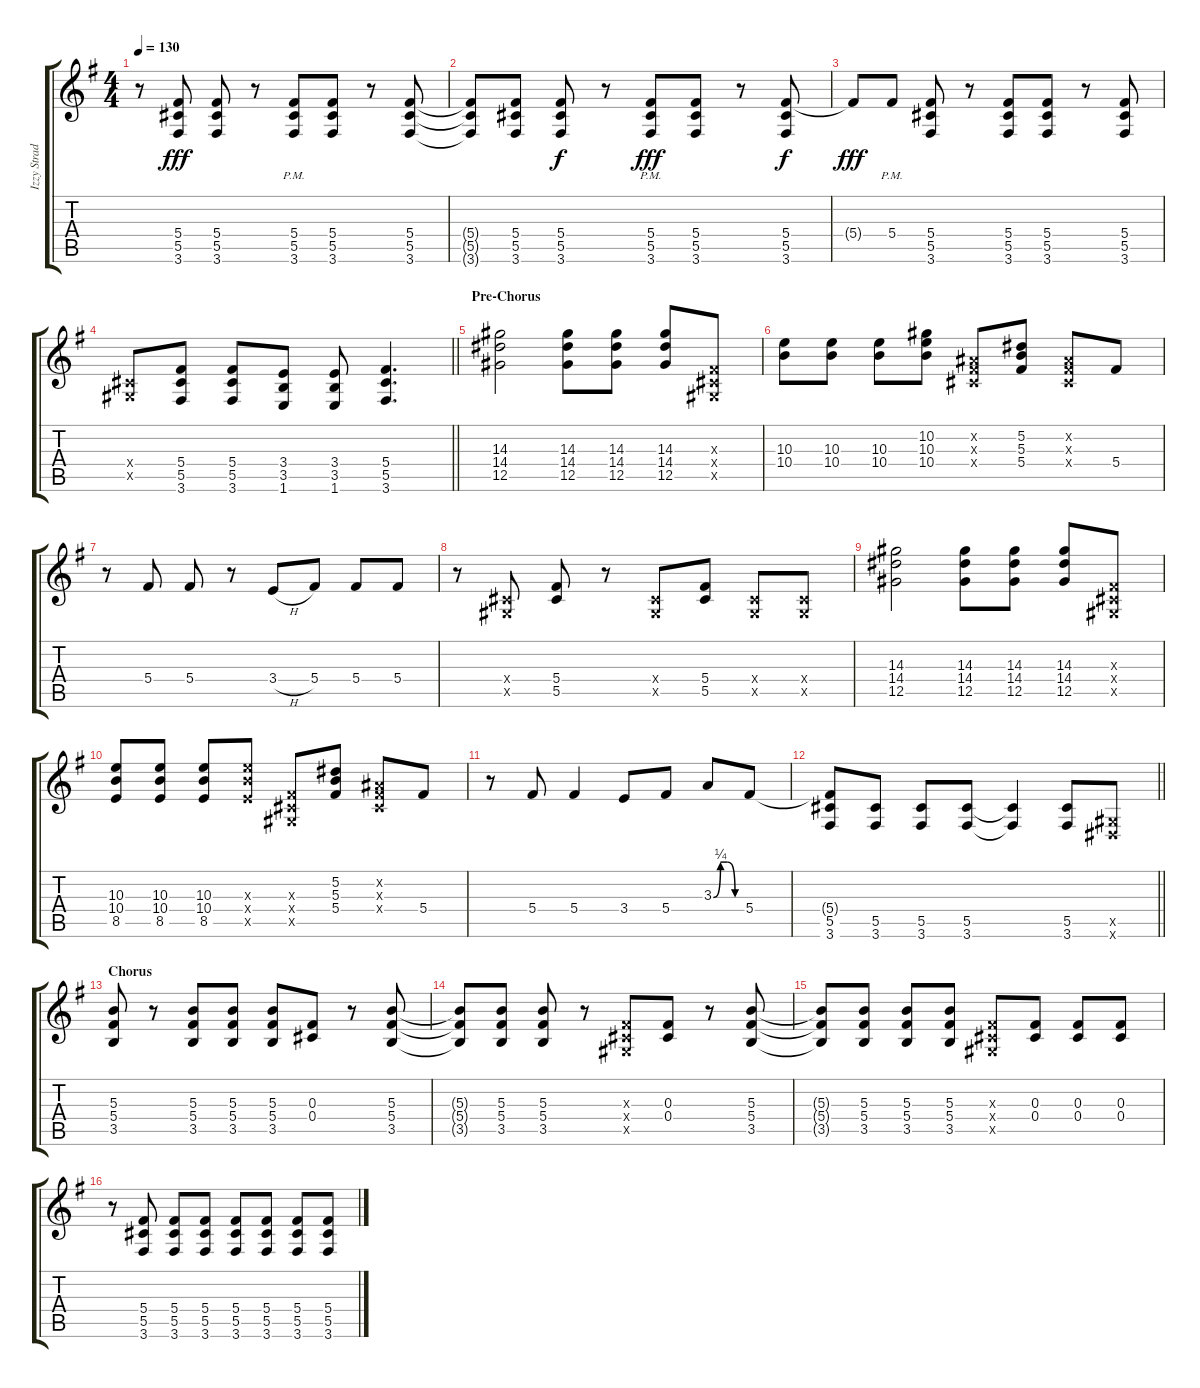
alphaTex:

\track ("Izzy Stradlin - Rhytm Guitar" "Izzy Strad") {instrument overdrivenguitar}
\staff {score tabs}
\tuning (Eb4 Bb3 Gb3 Db3 Ab2 Eb2) {hide}
\ts (4 4)
\tempo 130
\clef g2
\ks g
r.8{dy fff} (5.4 5.5 3.6).8 (5.4 5.5 3.6).8 r.8 (5.4{pm} 5.5{pm} 3.6{pm}).8 (5.4 5.5 3.6).8 r.8 (5.4 5.5 3.6).8 |
(5.4{t} 5.5{t} 3.6{t}).8 (5.4 5.5 3.6).8 (5.4 5.5 3.6).8{dy f} r.8 (5.4{pm} 5.5{pm} 3.6{pm}).8{dy fff} (5.4 5.5 3.6).8 r.8 (5.4 5.5 3.6).8{dy f} |
5.4{t}.8{dy fff} 5.4{pm}.8 (5.4 5.5 3.6).8 r.8 (5.4 5.5 3.6).8 (5.4 5.5 3.6).8 r.8 (5.4 5.5 3.6).8 |
\barLineRight lightlight
(0.4{x} 0.5{x}).8 (5.4 5.5 3.6).8 (5.4 5.5 3.6).8 (3.4 3.5 1.6).8 (3.4 3.5 1.6).8 (5.4 5.5 3.6).4{d} |
\section ("" "Pre-Chorus")
(14.3 14.4 12.5).2 (14.3 14.4 12.5).8 (14.3 14.4 12.5).8 (14.3 14.4 12.5).8 (0.3{x} 0.4{x} 0.5{x}).8 |
(10.3 10.4).8 (10.3 10.4).8 (10.3 10.4).8 (10.2 10.3 10.4).8 (0.2{x} 0.3{x} 0.4{x}).8 (5.2 5.3 5.4).8 (0.2{x} 0.3{x} 0.4{x}).8 5.4.8 |
r.8 5.4.8 5.4.8 r.8 3.4{h}.8 5.4.8 5.4.8 5.4.8 |
r.8 (0.4{x} 0.5{x}).8 (5.4 5.5).8 r.8 (0.4{x} 0.5{x}).8 (5.4 5.5).8 (0.4{x} 0.5{x}).8 (0.4{x} 0.5{x}).8 |
(14.3 14.4 12.5).2 (14.3 14.4 12.5).8 (14.3 14.4 12.5).8 (14.3 14.4 12.5).8 (0.3{x} 0.4{x} 0.5{x}).8 |
(10.3 10.4 8.5).8 (10.3 10.4 8.5).8 (10.3 10.4 8.5).8 (10.3{x} 10.4{x} 8.5{x}).8 (0.3{x} 0.4{x} 0.5{x}).8 (5.2 5.3 5.4).8 (0.2{x} 0.3{x} 0.4{x}).8 5.4.8 |
r.8 5.4.8 5.4.4 3.4.8 5.4.8 3.3{be (custom 0 0 15 1 30 1 46 0 60 0)}.8 5.4.8 |
\barLineRight lightlight
(5.4{t} 5.5 3.6).8 (5.5 3.6).8 (5.5 3.6).8 (5.5 3.6).8 (5.5{t} 3.6{t}).4 (5.5 3.6).8 (0.5{x} 0.6{x}).8 |
\section ("" "Chorus")
(5.3 5.4 3.5).8 r.8 (5.3 5.4 3.5).8 (5.3 5.4 3.5).8 (5.3 5.4 3.5).8 (0.3 0.4).8 r.8 (5.3 5.4 3.5).8 |
(5.3{t} 5.4{t} 3.5{t}).8 (5.3 5.4 3.5).8 (5.3 5.4 3.5).8 r.8 (0.3{x} 0.4{x} 0.5{x}).8 (0.3 0.4).8 r.8 (5.3 5.4 3.5).8 |
(5.3{t} 5.4{t} 3.5{t}).8 (5.3 5.4 3.5).8 (5.3 5.4 3.5).8 (5.3 5.4 3.5).8 (0.3{x} 0.4{x} 0.5{x}).8 (0.3 0.4).8 (0.3 0.4).8 (0.3 0.4).8 |
r.8 (5.4 5.5 3.6).8 (5.4 5.5 3.6).8 (5.4 5.5 3.6).8 (5.4 5.5 3.6).8 (5.4 5.5 3.6).8 (5.4 5.5 3.6).8 (5.4 5.5 3.6).8
